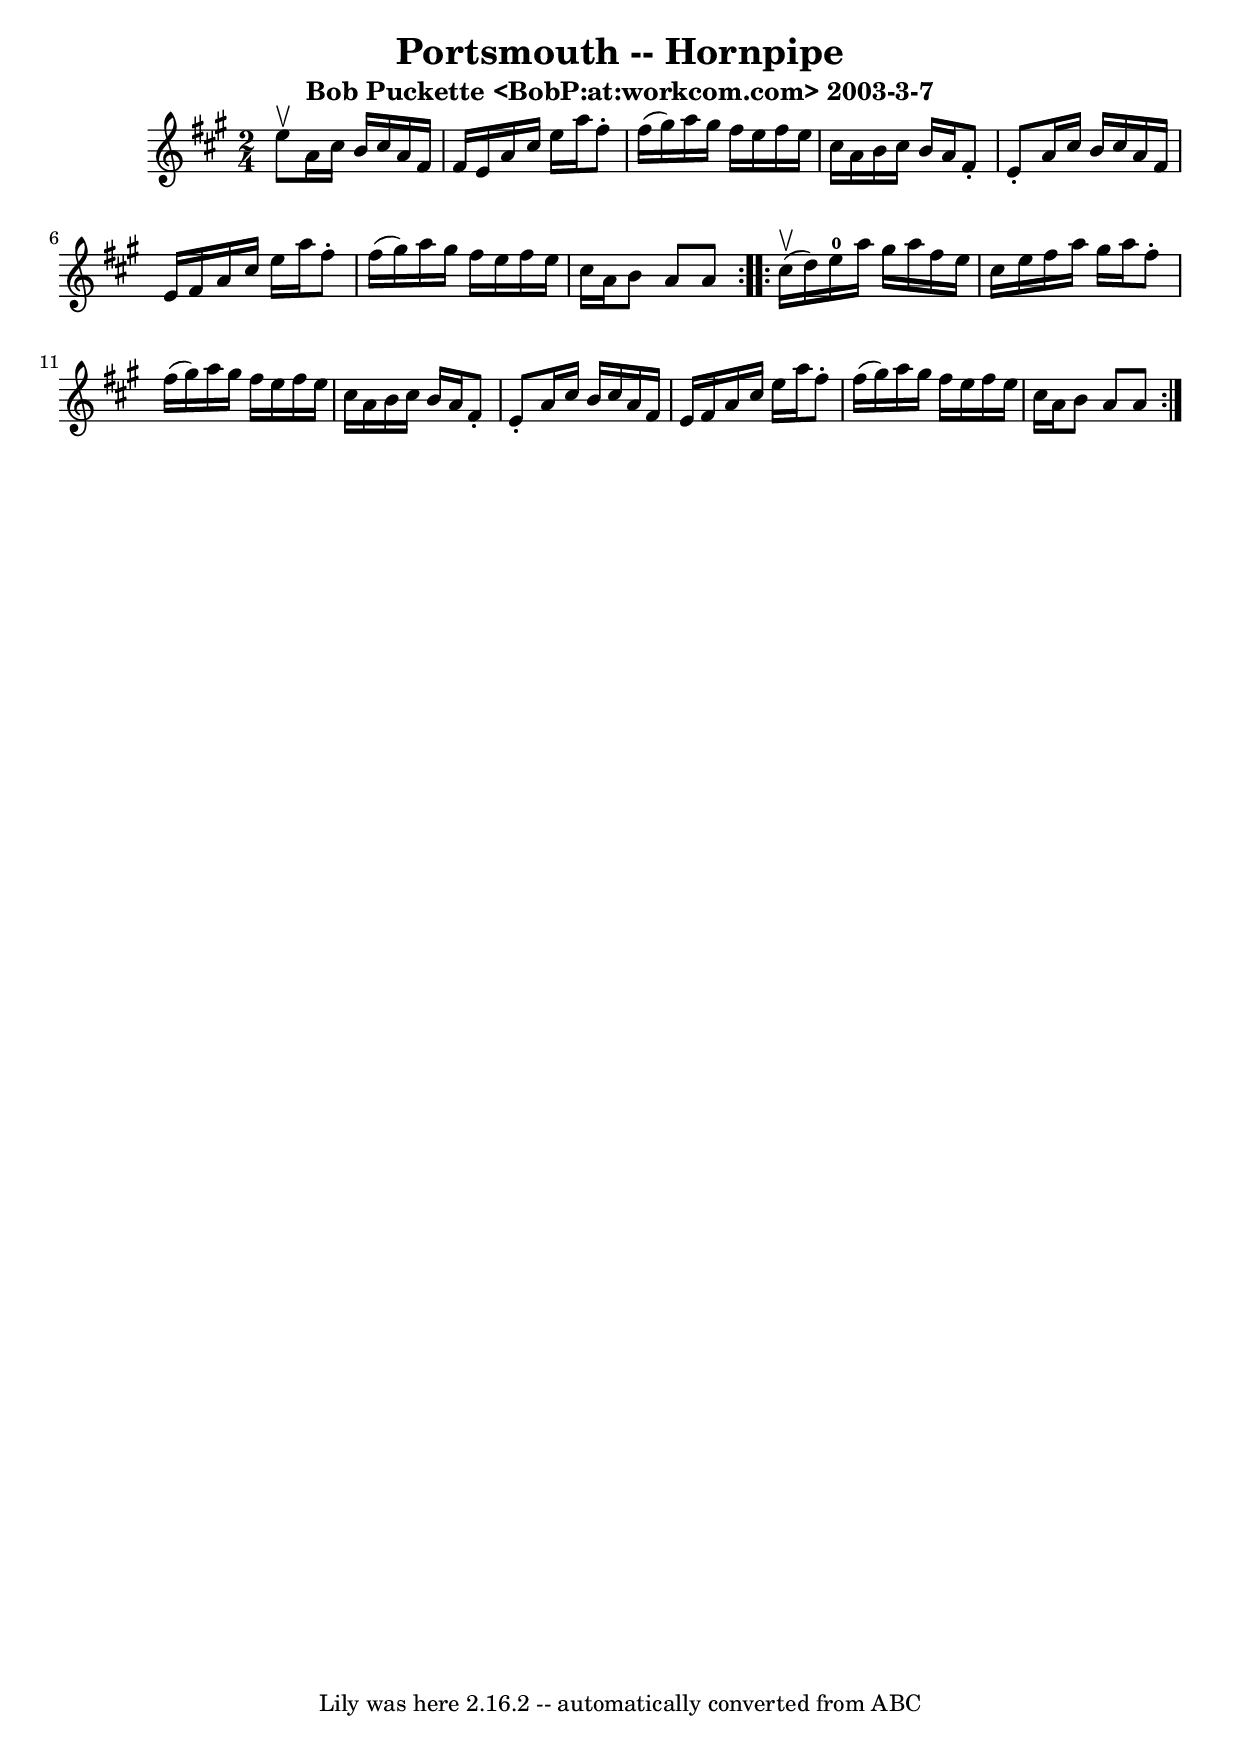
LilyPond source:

\version "2.7.40"
\include "Mammoth.ily"
\header {
	%% book = "Cole's 1000 Fiddle Tunes"
	crossRefNumber = "1"
	footnotes = ""
	subtitle = "Bob Puckette <BobP:at:workcom.com> 2003-3-7"
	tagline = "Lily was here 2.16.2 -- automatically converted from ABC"
	title = "Portsmouth -- Hornpipe"
}
voicedefault =  {


\repeat volta 2 {
\time 2/4 
\key a \major e''8^\upbow |
 a'16 cis''16 b'16    
cis''16 a'16 fis'16 fis'16 e'16  |
 a'16 cis''16    
e''16 a''16 fis''8 -. fis''16 (gis''16) |
 a''16    
gis''16 fis''16 e''16 fis''16 e''16 cis''16 a'16  |
   
b'16 cis''16 b'16 a'16 fis'8 -. e'8 -. |
 a'16    
cis''16 b'16 cis''16 a'16 fis'16 e'16 fis'16  |
 a'16 
 cis''16 e''16 a''16 fis''8 -. fis''16 (gis''16) |
   
a''16 gis''16 fis''16 e''16 fis''16 e''16 cis''16 a'16  
|
 b'8 a'8 a'8  }     \repeat volta 2 { cis''16 (^\upbow   
d''16) |
 e''16-0 a''16 gis''16 a''16 fis''16 e''16 
 cis''16 e''16  |
 fis''16 a''16 gis''16 a''16 fis''8 
-. fis''16 (gis''16) |
 a''16 gis''16 fis''16 e''16    
fis''16 e''16 cis''16 a'16  |
 b'16 cis''16 b'16 a'16 
 fis'8 -. e'8 -. |
 a'16 cis''16 b'16 cis''16 a'16    
fis'16 e'16 fis'16  |
 a'16 cis''16 e''16 a''16    
fis''8 -. fis''16 (gis''16) |
 a''16 gis''16 fis''16    
e''16 fis''16 e''16 cis''16 a'16  |
 b'8 a'8 a'8  }   
}

\score{
    <<

	\context Staff="default"
	{
	    \voicedefault 
	}

    >>
	\layout {
	}
	\midi {}
}
